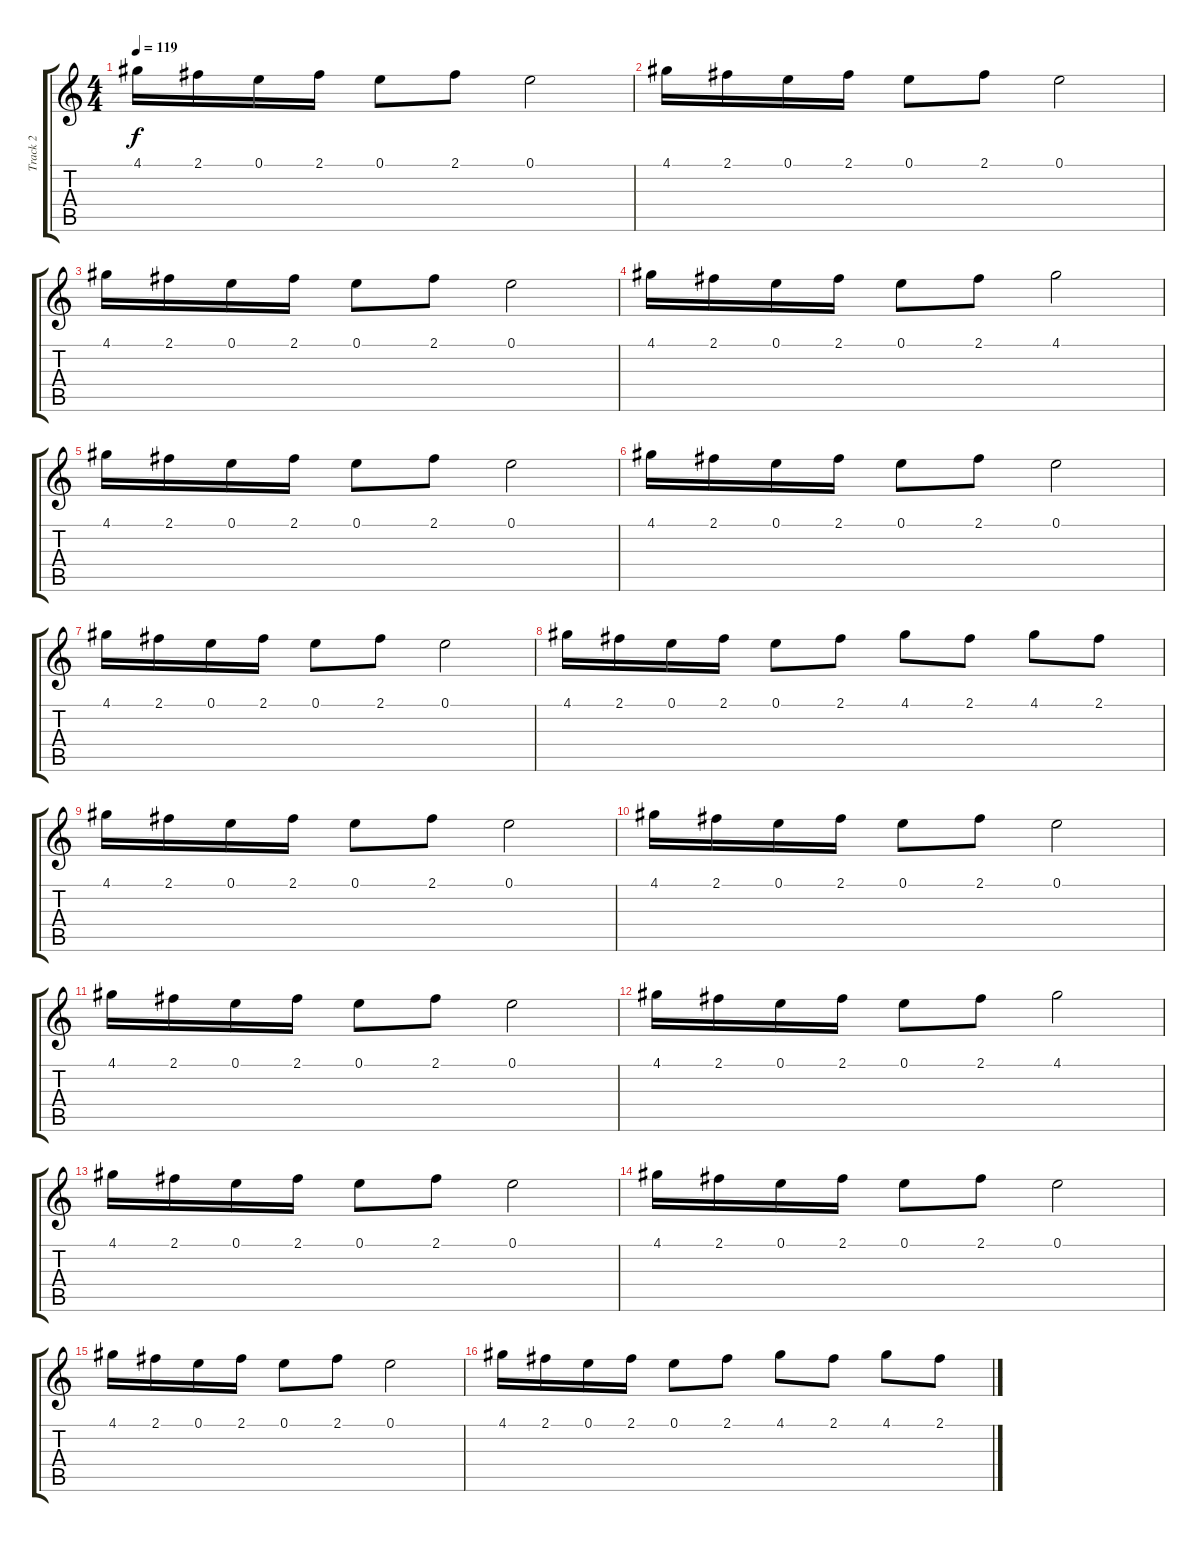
\track ("Track 2" "Track 2") {instrument synthbass2}
\staff {score tabs}
\tuning (E4 B3 G3 D3 A2 E2) {hide}
\ts (4 4)
\tempo 119
\clef g2
\ks c
4.1.16{dy f} 2.1.16 0.1.16 2.1.16 0.1.8 2.1.8 0.1.2 |
4.1.16 2.1.16 0.1.16 2.1.16 0.1.8 2.1.8 0.1.2 |
4.1.16 2.1.16 0.1.16 2.1.16 0.1.8 2.1.8 0.1.2 |
4.1.16 2.1.16 0.1.16 2.1.16 0.1.8 2.1.8 4.1.2 |
4.1.16 2.1.16 0.1.16 2.1.16 0.1.8 2.1.8 0.1.2 |
4.1.16 2.1.16 0.1.16 2.1.16 0.1.8 2.1.8 0.1.2 |
4.1.16 2.1.16 0.1.16 2.1.16 0.1.8 2.1.8 0.1.2 |
4.1.16 2.1.16 0.1.16 2.1.16 0.1.8 2.1.8 4.1.8 2.1.8 4.1.8 2.1.8 |
4.1.16 2.1.16 0.1.16 2.1.16 0.1.8 2.1.8 0.1.2 |
4.1.16 2.1.16 0.1.16 2.1.16 0.1.8 2.1.8 0.1.2 |
4.1.16 2.1.16 0.1.16 2.1.16 0.1.8 2.1.8 0.1.2 |
4.1.16 2.1.16 0.1.16 2.1.16 0.1.8 2.1.8 4.1.2 |
4.1.16 2.1.16 0.1.16 2.1.16 0.1.8 2.1.8 0.1.2 |
4.1.16 2.1.16 0.1.16 2.1.16 0.1.8 2.1.8 0.1.2 |
4.1.16 2.1.16 0.1.16 2.1.16 0.1.8 2.1.8 0.1.2 |
4.1.16 2.1.16 0.1.16 2.1.16 0.1.8 2.1.8 4.1.8 2.1.8 4.1.8 2.1.8
